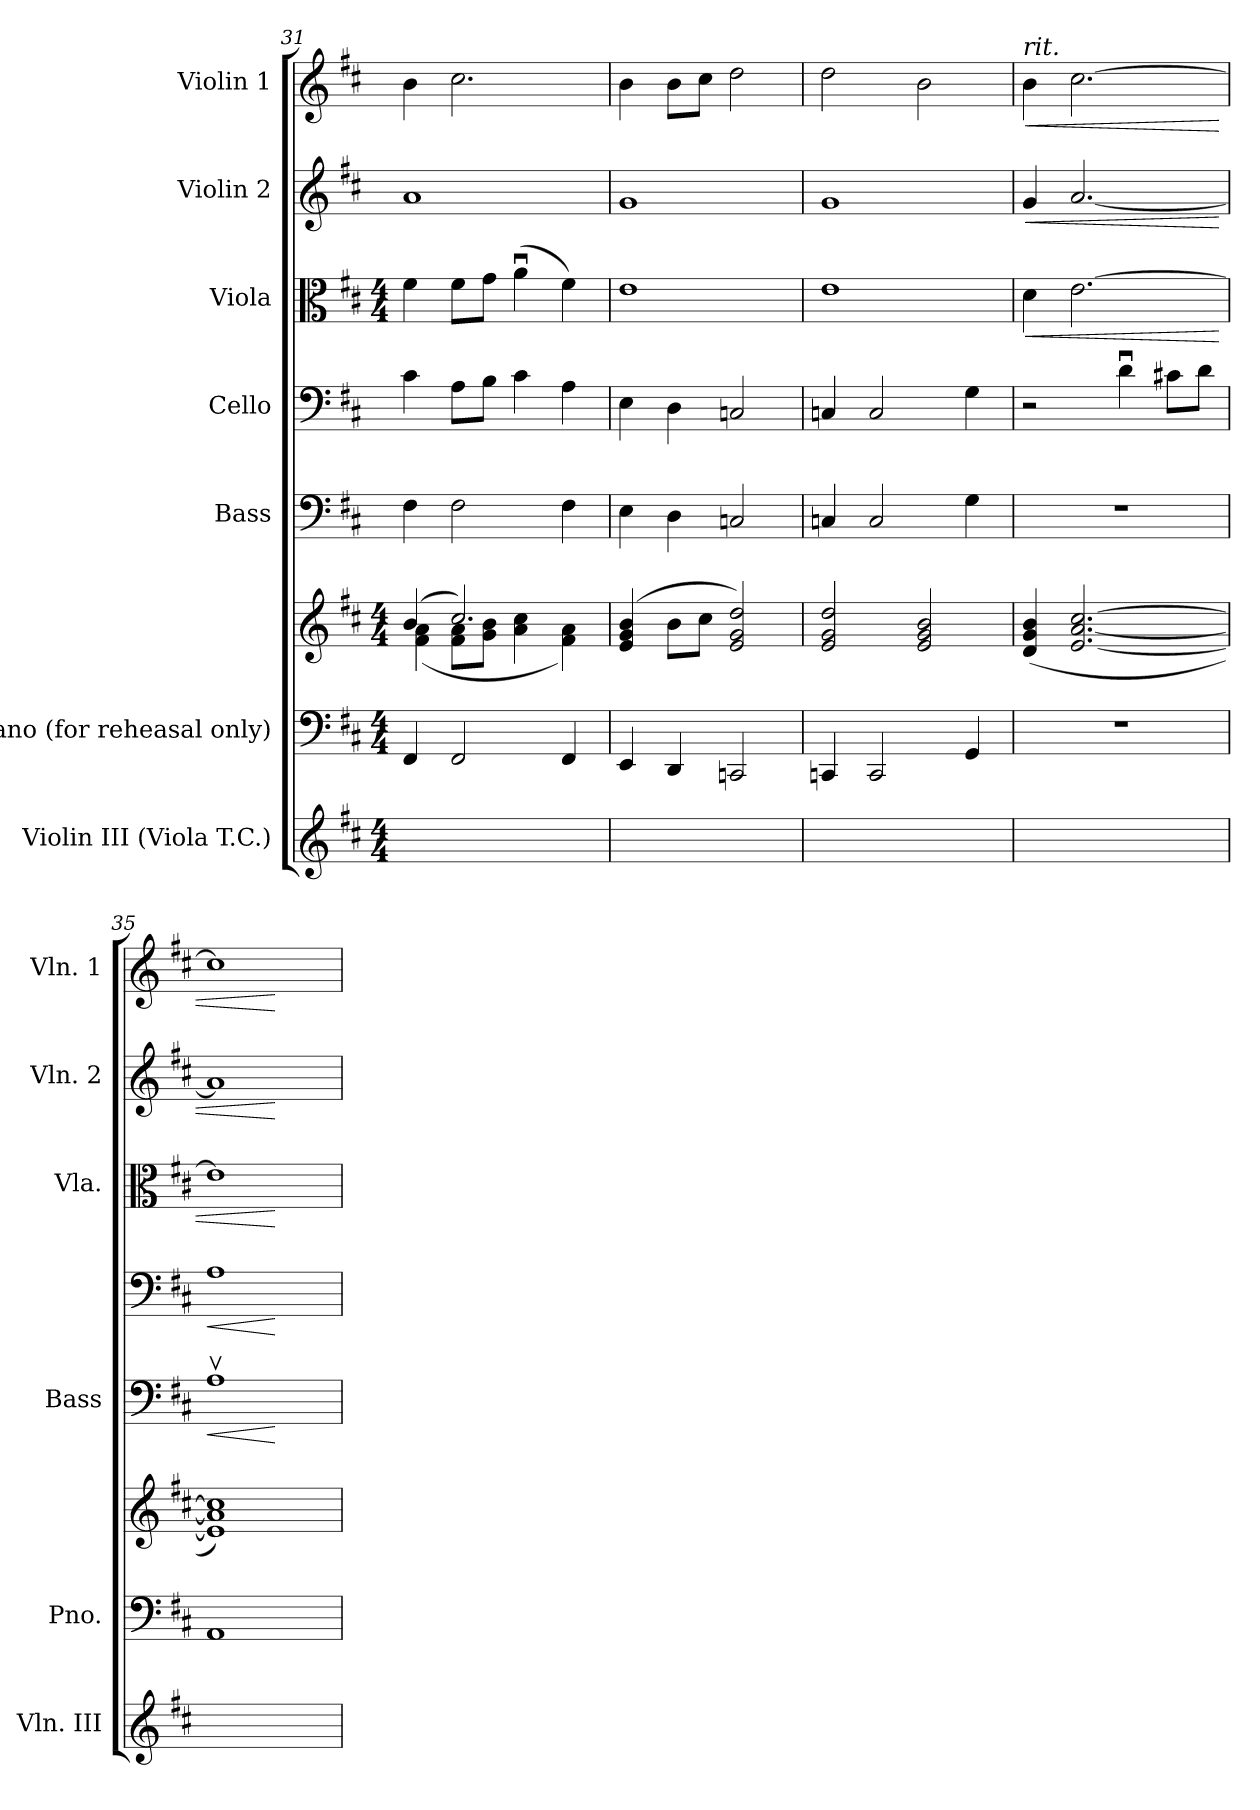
**kern	**kern	**kern	**kern	**dynam	**kern	**dynam	**kern	**dynam	**kern	**dynam	**kern	**dynam
*part7	*part6	*part6	*part5	*part5	*part4	*part4	*part3	*part3	*part2	*part2	*part1	*part1
*staff8	*staff7	*staff6	*staff5	*staff5	*staff4	*staff4	*staff3	*staff3	*staff2	*staff2	*staff1	*staff1
*I"Violin III (Viola T.C.)	*I"Piano (for reheasal only)	*	*I"Bass	*	*I"Cello	*	*I"Viola	*	*I"Violin 2	*	*I"Violin 1	*
*I'Vln. III	*I'Pno.	*	*I'Bass	*	*	*	*I'Vla.	*	*I'Vln. 2	*	*I'Vln. 1	*
*clefG2	*clefF4	*clefG2	*clefF4	*	*clefF4	*	*clefC3	*	*clefG2	*	*clefG2	*
*	*	*	*ITrd7c12	*	*	*	*	*	*	*	*	*
*k[f#c#]	*k[f#c#]	*k[f#c#]	*k[f#c#]	*	*k[f#c#]	*	*k[f#c#]	*	*k[f#c#]	*	*k[f#c#]	*
*D:	*D:	*D:	*D:	*	*D:	*	*D:	*	*D:	*	*D:	*
*M4/4	*M4/4	*M4/4	*	*	*	*	*M4/4	*	*	*	*	*
=31	=31	=31	=31	=31	=31	=31	=31	=31	=31	=31	=31	=31
*	*	*^	*	*	*	*	*	*	*	*	*	*
1ryy	4FF#/	(4b/	(4f#\ 4a\	4FF#\	.	4c#\	.	4f#\	.	1a	.	4b\	.
.	2FF#/	2.cc#/)	8f#\ 8a\L	2FF#\	.	8A\L	.	8f#\L	.	.	.	2.cc#\	.
.	.	.	8g\ 8b\J	.	.	8B\J	.	8g\J	.	.	.	.	.
.	.	.	4a\ 4cc#\	.	.	4c#\	.	(>4au>\	.	.	.	.	.
.	4FF#/	.	4f#\ 4a\)	4FF#\	.	4A\	.	4f#\)	.	.	.	.	.
*	*	*v	*v	*	*	*	*	*	*	*	*	*	*
=32	=32	=32	=32	=32	=32	=32	=32	=32	=32	=32	=32	=32
1ryy	4EE/	(4e/ 4g/ 4b/	4EE\	.	4E\	.	1e	.	1g	.	4b\	.
.	4DD/	8b\L	4DD\	.	4D\	.	.	.	.	.	8b\L	.
.	.	8cc#\J	.	.	.	.	.	.	.	.	8cc#\J	.
.	2CCn/	2e/ 2g/ 2dd/)	2CCn/	.	2Cn/	.	.	.	.	.	2dd\	.
!!LO:PB:g=z
=33	=33	=33	=33	=33	=33	=33	=33	=33	=33	=33	=33	=33
1ryy	4CCn/	2e/ 2g/ 2dd/	4CCn/	.	4Cn/	.	1e	.	1g	.	2dd\	.
.	2CC/	.	2CC/	.	2C/	.	.	.	.	.	.	.
.	.	2e/ 2g/ 2b/	.	.	.	.	.	.	.	.	2b\	.
.	4GG/	.	4GG\	.	4G\	.	.	.	.	.	.	.
=34	=34	=34	=34	=34	=34	=34	=34	=34	=34	=34	=34	=34
!	!	!	!	!	!	!	!	!	!	!	!LO:TX:a:i:t=rit.	!
!	!	!	!	!	!	!	!	!LO:HP:b	!	!LO:HP:b	!	!LO:HP:b
1ryy	1r	(<4d/ 4g/ 4b/	1r	.	2r	.	4d\	<	4g/	<	4b\	<
.	.	[2.e/ [2.a/ [2.cc#/	.	.	.	.	[2.e\	.	[2.a/	.	[2.cc#\	.
.	.	.	.	.	4du>\	.	.	.	.	.	.	.
.	.	.	.	.	8c#X\L	.	.	.	.	.	.	.
.	.	.	.	.	8d\J	.	.	.	.	.	.	.
=35	=35	=35	=35	=35	=35	=35	=35	=35	=35	=35	=35	=35
!	!	!	!	!LO:HP:b	!	!LO:HP:b	!	!	!	!	!	!
1ryy	1AA	1e] 1a] 1cc#])	1AAv>	<	1A	<	1e]	.	1a]	.	1cc#]	.
.	.	.	.	[	.	[	.	[	.	[	.	[
=	=	=	=	=	=	=	=	=	=	=	=	=
*-	*-	*-	*-	*-	*-	*-	*-	*-	*-	*-	*-	*-
